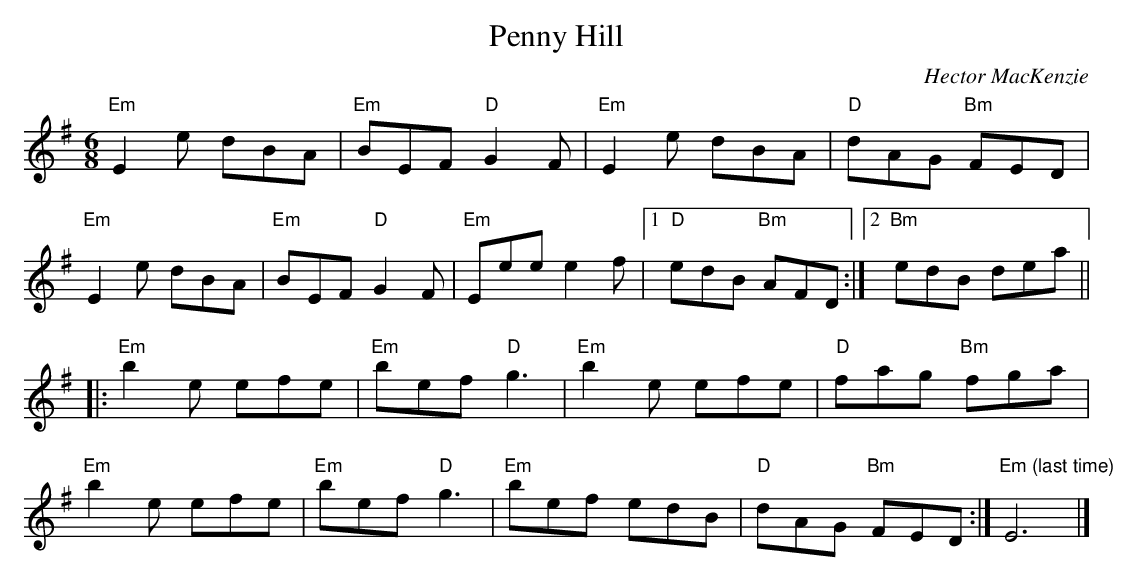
X:1
T:Penny Hill
C:Hector MacKenzie
L:1/8
M:6/8
K:Em
"Em"E2 e dBA|"Em"BEF "D"G2 F|"Em"E2 e dBA|"D"dAG "Bm"FED|
"Em"E2 e dBA|"Em"BEF "D"G2 F|"Em"Eee e2 f|1"D"edB "Bm"AFD:|2"Bm"edB dea||
|:"Em"b2 e efe|"Em"bef "D"g3 |"Em"b2 e efe|"D"fag "Bm"fga|
"Em"b2 e efe|"Em"bef "D"g3|"Em"bef edB|"D"dAG "Bm"FED:|"Em (last time)"E6|]
